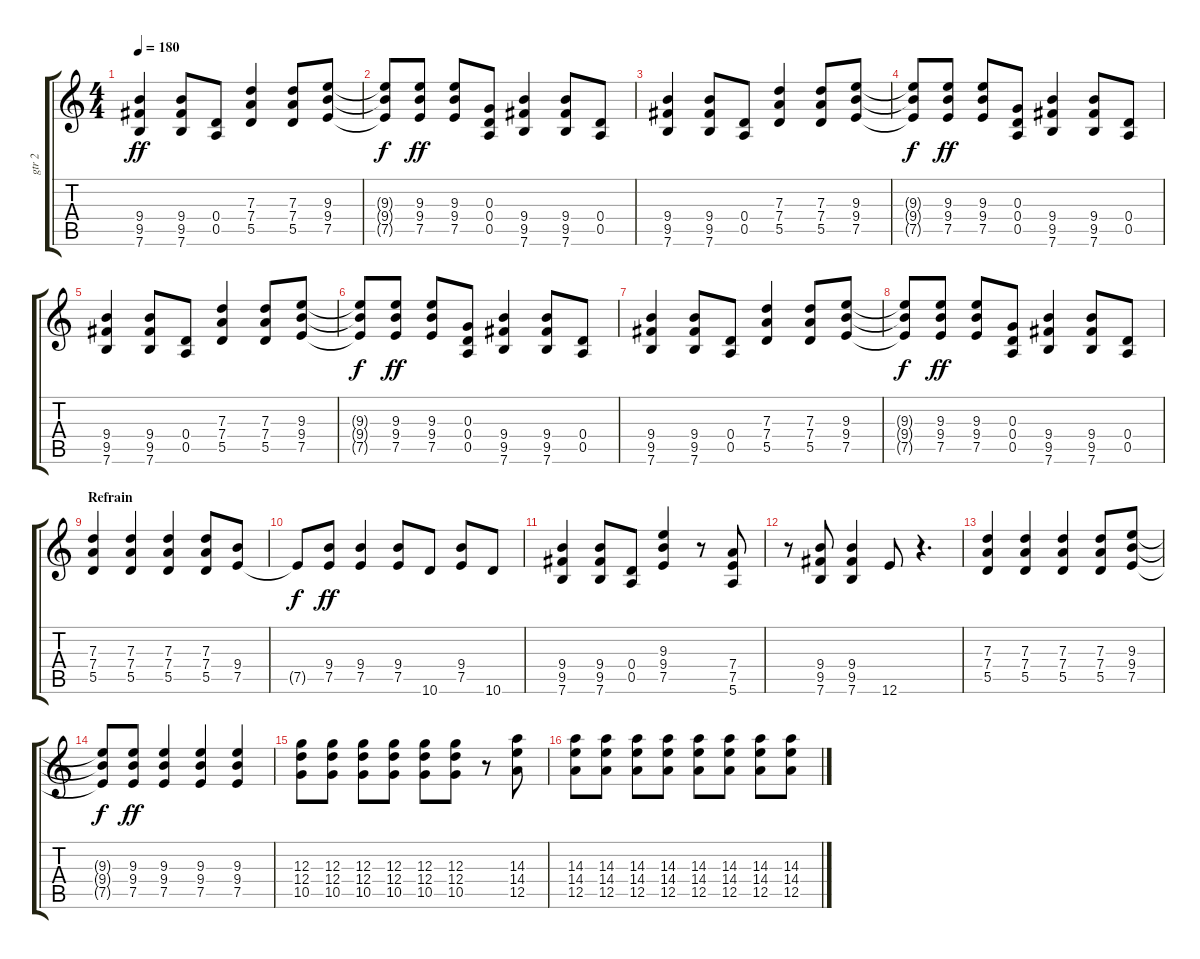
\track ("gtr 2" "gtr 2") {instrument overdrivenguitar}
\staff {score tabs}
\tuning (E4 B3 G3 D3 A2 E2) {hide}
\ts (4 4)
\tempo 180
\clef g2
\ks c
(9.4 9.5 7.6).4{dy ff} (9.4 9.5 7.6).8 (0.4 0.5).8 (7.3 7.4 5.5).4 (7.3 7.4 5.5).8 (9.3 9.4 7.5).8 |
(9.3{t} 9.4{t} 7.5{t}).8{dy f} (9.3 9.4 7.5).8{dy ff} (9.3 9.4 7.5).8 (0.3 0.4 0.5).8 (9.4 9.5 7.6).4 (9.4 9.5 7.6).8 (0.4 0.5).8 |
(9.4 9.5 7.6).4 (9.4 9.5 7.6).8 (0.4 0.5).8 (7.3 7.4 5.5).4 (7.3 7.4 5.5).8 (9.3 9.4 7.5).8 |
(9.3{t} 9.4{t} 7.5{t}).8{dy f} (9.3 9.4 7.5).8{dy ff} (9.3 9.4 7.5).8 (0.3 0.4 0.5).8 (9.4 9.5 7.6).4 (9.4 9.5 7.6).8 (0.4 0.5).8 |
(9.4 9.5 7.6).4 (9.4 9.5 7.6).8 (0.4 0.5).8 (7.3 7.4 5.5).4 (7.3 7.4 5.5).8 (9.3 9.4 7.5).8 |
(9.3{t} 9.4{t} 7.5{t}).8{dy f} (9.3 9.4 7.5).8{dy ff} (9.3 9.4 7.5).8 (0.3 0.4 0.5).8 (9.4 9.5 7.6).4 (9.4 9.5 7.6).8 (0.4 0.5).8 |
(9.4 9.5 7.6).4 (9.4 9.5 7.6).8 (0.4 0.5).8 (7.3 7.4 5.5).4 (7.3 7.4 5.5).8 (9.3 9.4 7.5).8 |
(9.3{t} 9.4{t} 7.5{t}).8{dy f} (9.3 9.4 7.5).8{dy ff} (9.3 9.4 7.5).8 (0.3 0.4 0.5).8 (9.4 9.5 7.6).4 (9.4 9.5 7.6).8 (0.4 0.5).8 |
\section ("" "Refrain")
(7.3 7.4 5.5).4 (7.3 7.4 5.5).4 (7.3 7.4 5.5).4 (7.3 7.4 5.5).8 (9.4 7.5).8 |
7.5{t}.8{dy f} (9.4 7.5).8{dy ff} (9.4 7.5).4 (9.4 7.5).8 10.6.8 (9.4 7.5).8 10.6.8 |
(9.4 9.5 7.6).4 (9.4 9.5 7.6).8 (0.4 0.5).8 (9.3 9.4 7.5).4 r.8 (7.4 7.5 5.6).8 |
r.8 (9.4 9.5 7.6).8 (9.4 9.5 7.6).4 12.6.8 r.4{d} |
(7.3 7.4 5.5).4 (7.3 7.4 5.5).4 (7.3 7.4 5.5).4 (7.3 7.4 5.5).8 (9.3 9.4 7.5).8 |
(9.3{t} 9.4{t} 7.5{t}).8{dy f} (9.3 9.4 7.5).8{dy ff} (9.3 9.4 7.5).4 (9.3 9.4 7.5).4 (9.3 9.4 7.5).4 |
(12.3 12.4 10.5).8 (12.3 12.4 10.5).8 (12.3 12.4 10.5).8 (12.3 12.4 10.5).8 (12.3 12.4 10.5).8 (12.3 12.4 10.5).8 r.8 (14.3 14.4 12.5).8 |
(14.3 14.4 12.5).8 (14.3 14.4 12.5).8 (14.3 14.4 12.5).8 (14.3 14.4 12.5).8 (14.3 14.4 12.5).8 (14.3 14.4 12.5).8 (14.3 14.4 12.5).8 (14.3 14.4 12.5).8
